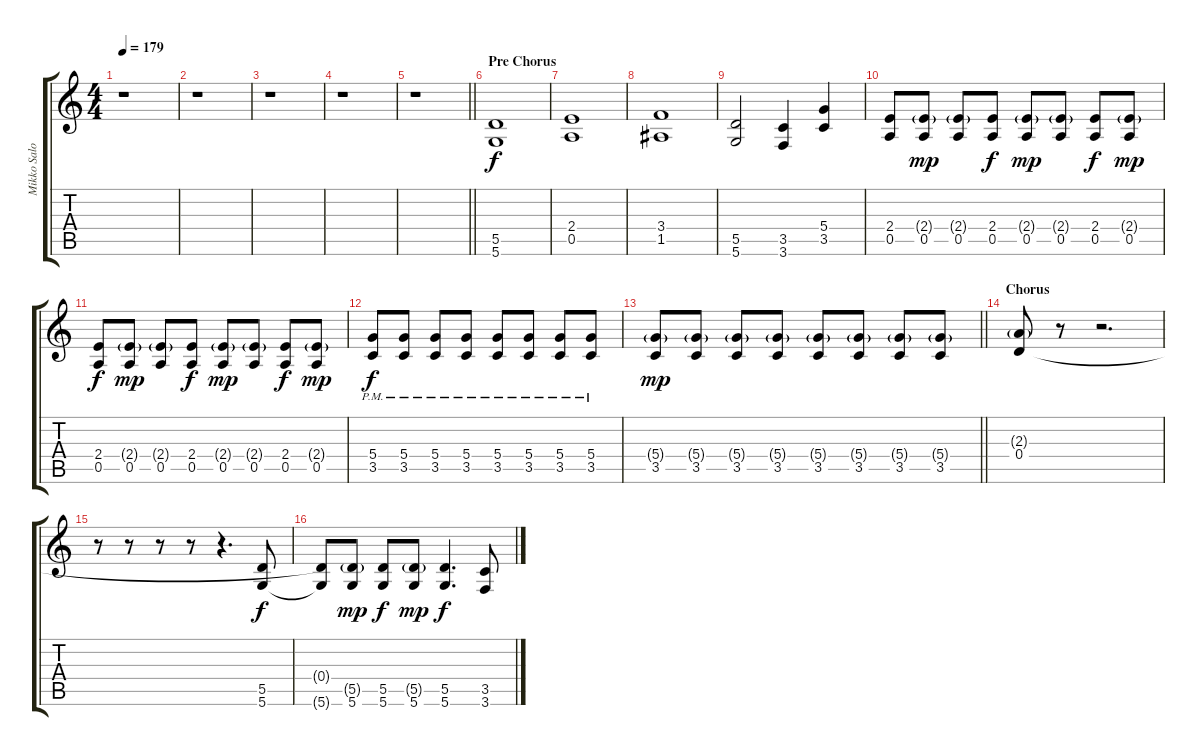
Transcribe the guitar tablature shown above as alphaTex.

\track ("Mikko Salovaara (Harmony Guitar)" "Mikko Salo") {instrument distortionguitar}
\staff {score tabs}
\tuning (E4 B3 G3 D3 A2 D2) {hide}
\ts (4 4)
\tempo 179
\clef g2
\ks c
r.1{dy f} |
r.1 |
r.1 |
r.1 |
\barLineRight lightlight
r.1 |
\section ("" "Pre Chorus")
(5.5 5.6).1 |
(2.4 0.5).1 |
(3.4 1.5).1 |
(5.5 5.6).2 (3.5 3.6).4 (5.4 3.5).4 |
(2.4 0.5).8 (2.4{g} 0.5).8{dy mp} (2.4{g} 0.5).8 (2.4 0.5).8{dy f} (2.4{g} 0.5).8{dy mp} (2.4{g} 0.5).8 (2.4 0.5).8{dy f} (2.4{g} 0.5).8{dy mp} |
(2.4 0.5).8{dy f} (2.4{g} 0.5).8{dy mp} (2.4{g} 0.5).8 (2.4 0.5).8{dy f} (2.4{g} 0.5).8{dy mp} (2.4{g} 0.5).8 (2.4 0.5).8{dy f} (2.4{g} 0.5).8{dy mp} |
(5.4{pm} 3.5{pm}).8{dy f} (5.4{pm} 3.5{pm}).8 (5.4{pm} 3.5{pm}).8 (5.4{pm} 3.5{pm}).8 (5.4{pm} 3.5{pm}).8 (5.4{pm} 3.5{pm}).8 (5.4{pm} 3.5{pm}).8 (5.4{pm} 3.5{pm}).8 |
\barLineRight lightlight
(5.4{g} 3.5).8{dy mp} (5.4{g} 3.5).8 (5.4{g} 3.5).8 (5.4{g} 3.5).8 (5.4{g} 3.5).8 (5.4{g} 3.5).8 (5.4{g} 3.5).8 (5.4{g} 3.5).8 |
\section ("" "Chorus")
(2.3{g} 0.4).8 r.8 r.2{d} |
r.8 r.8 r.8 r.8 r.4{d} (5.5 5.6).8{dy f} |
(0.4{t} 5.6{t}).8 (5.5{g} 5.6).8{dy mp} (5.5 5.6).8{dy f} (5.5{g} 5.6).8{dy mp} (5.5 5.6).4{d dy f} (3.5 3.6).8
